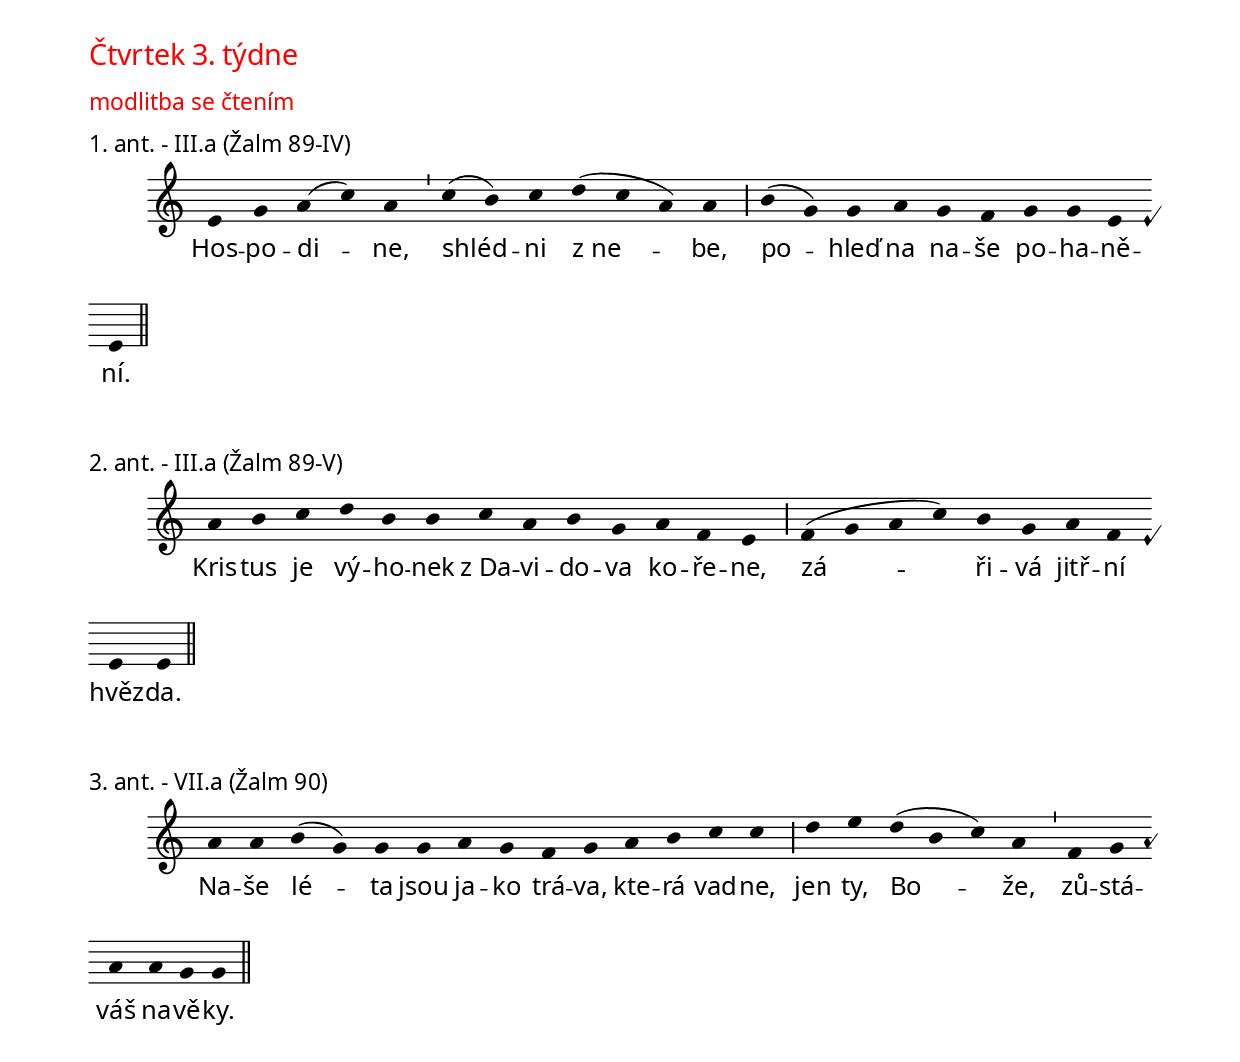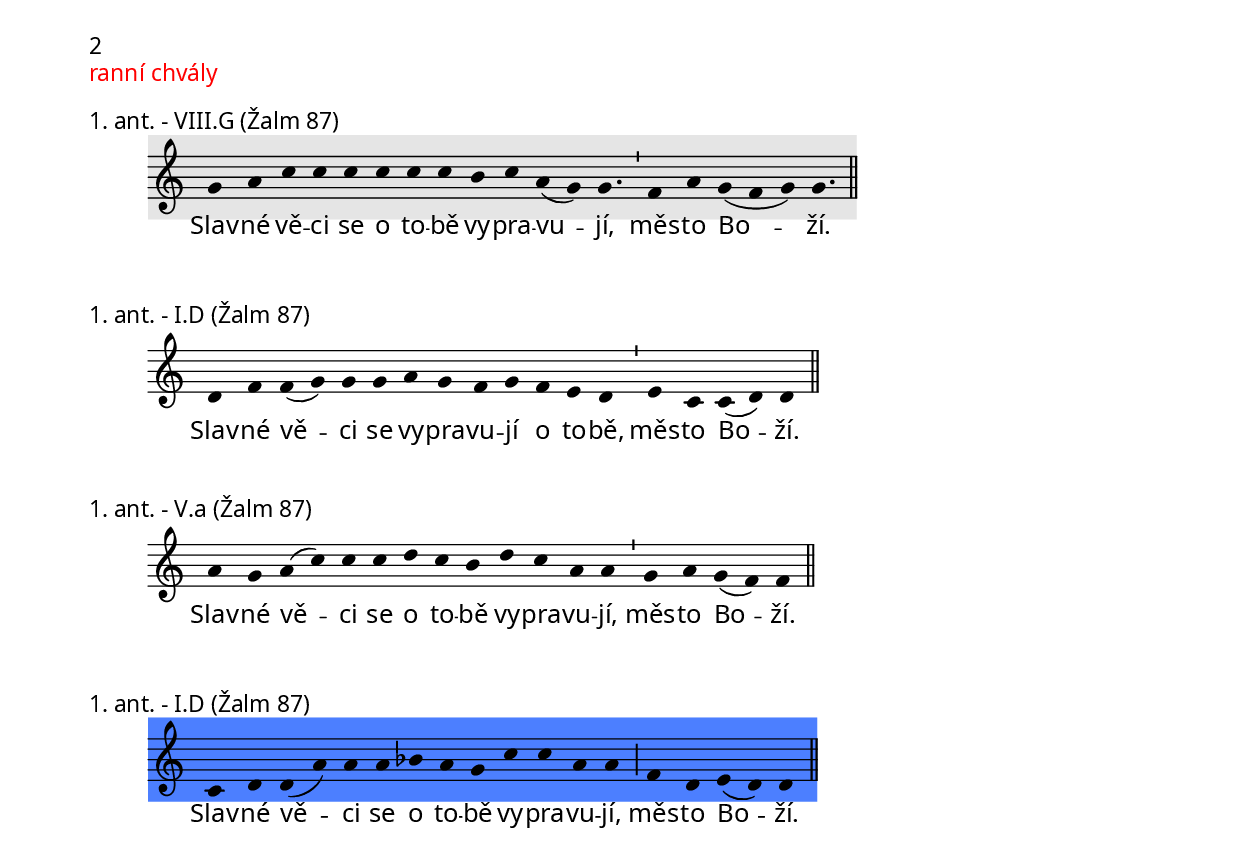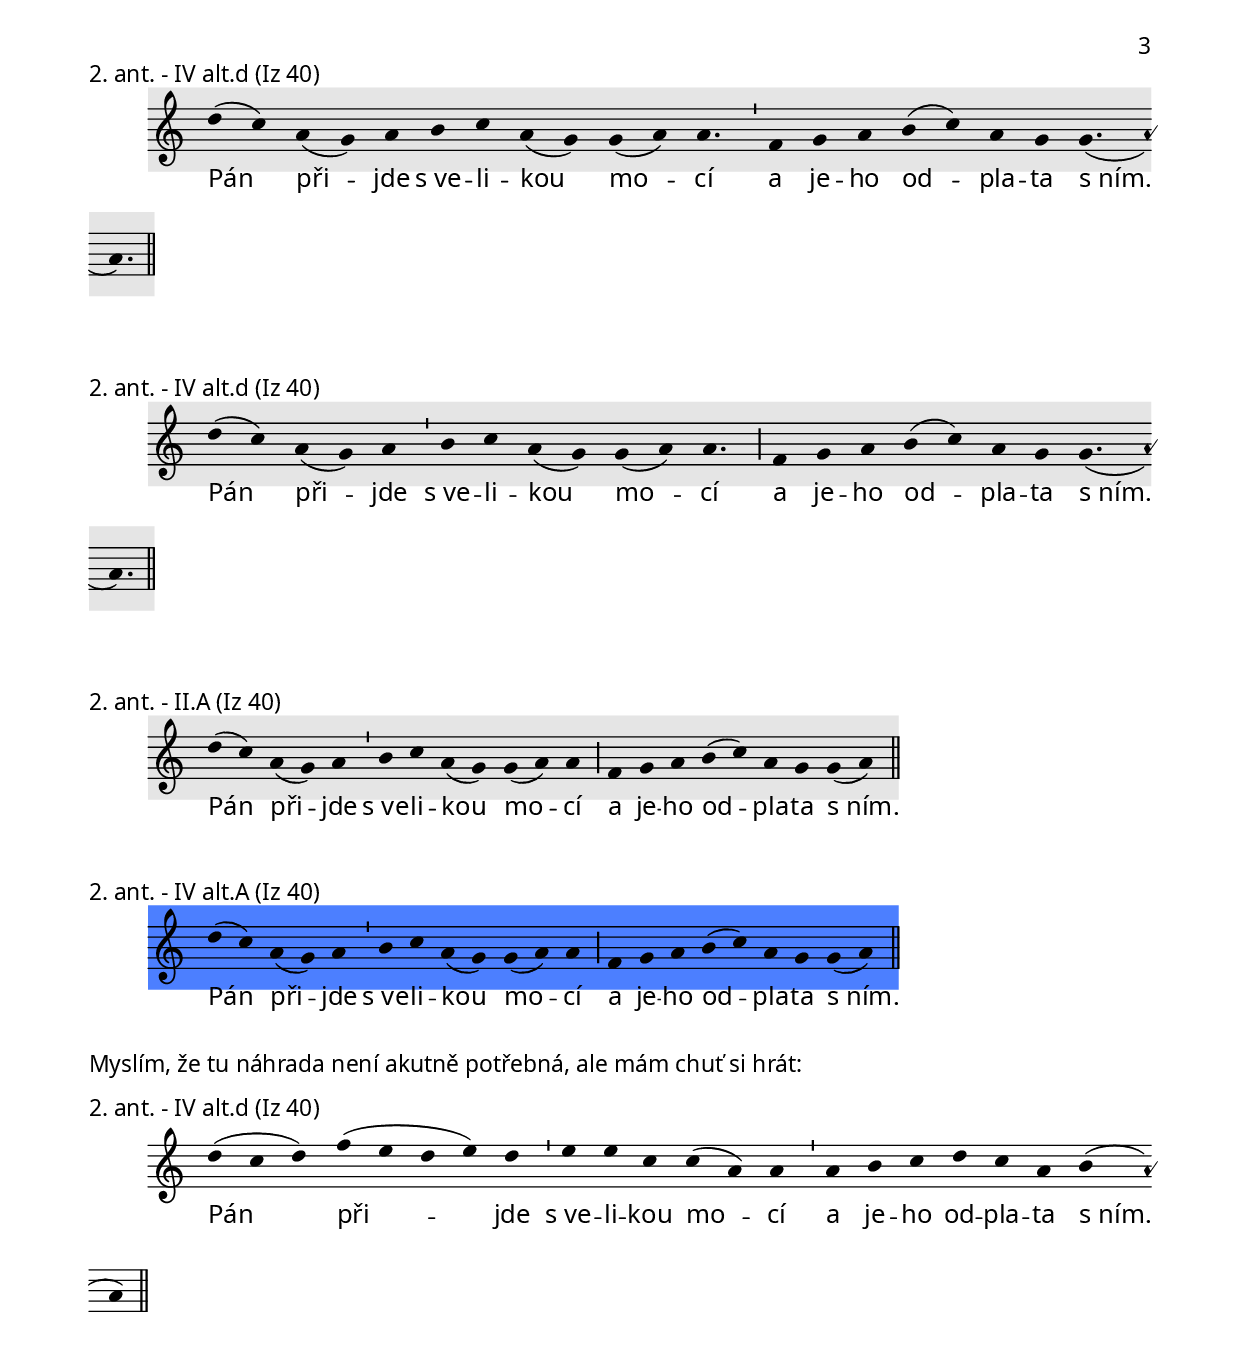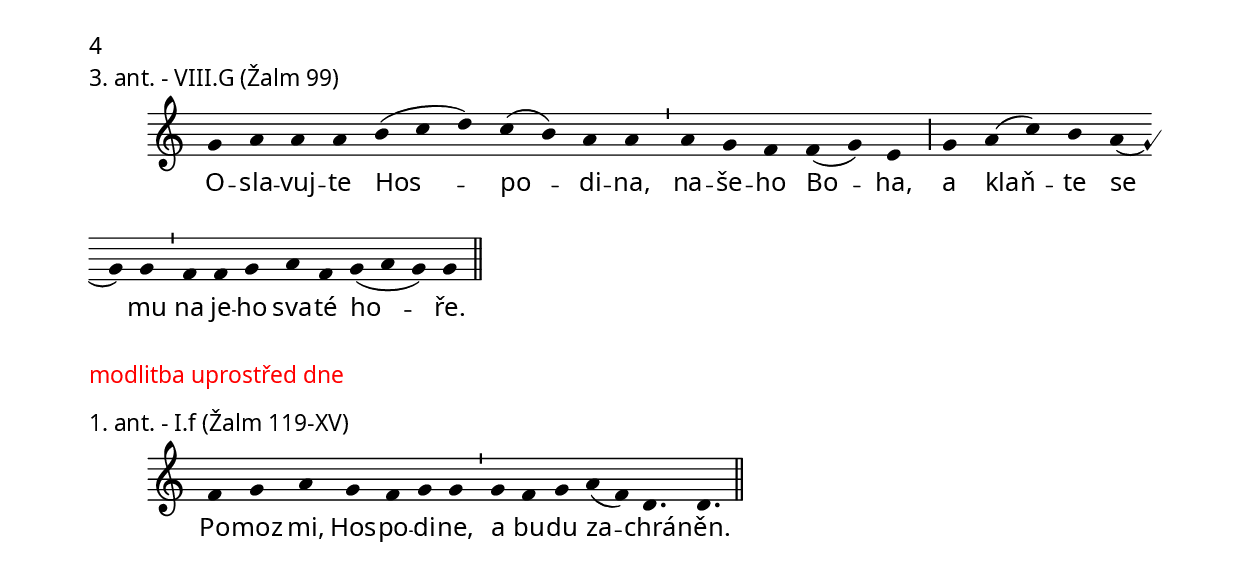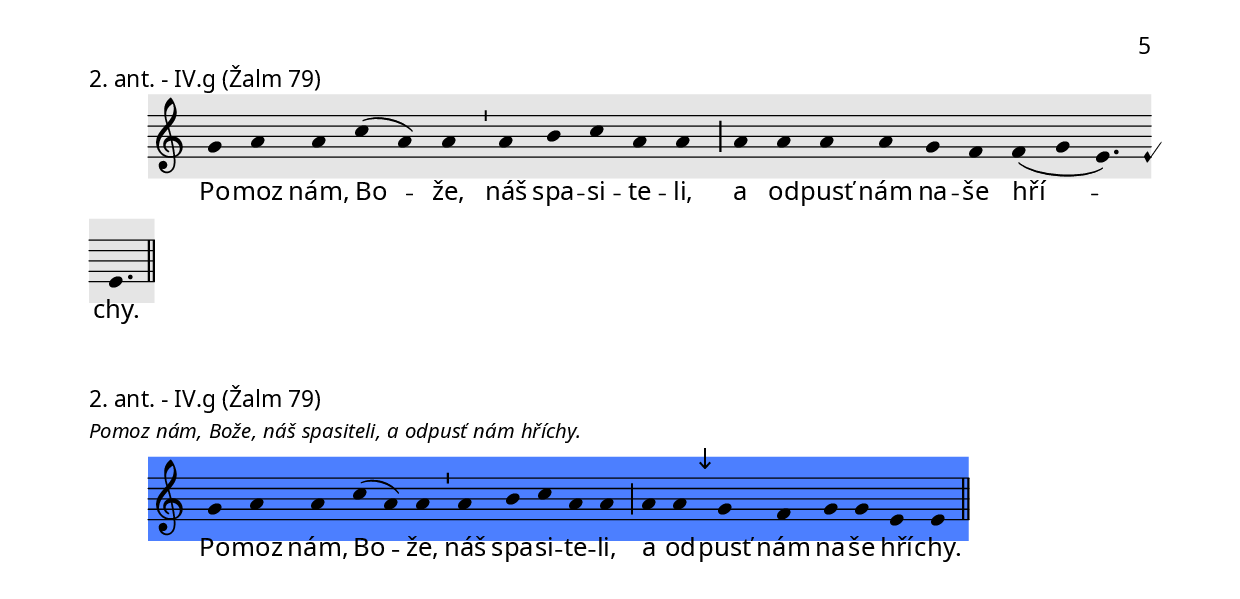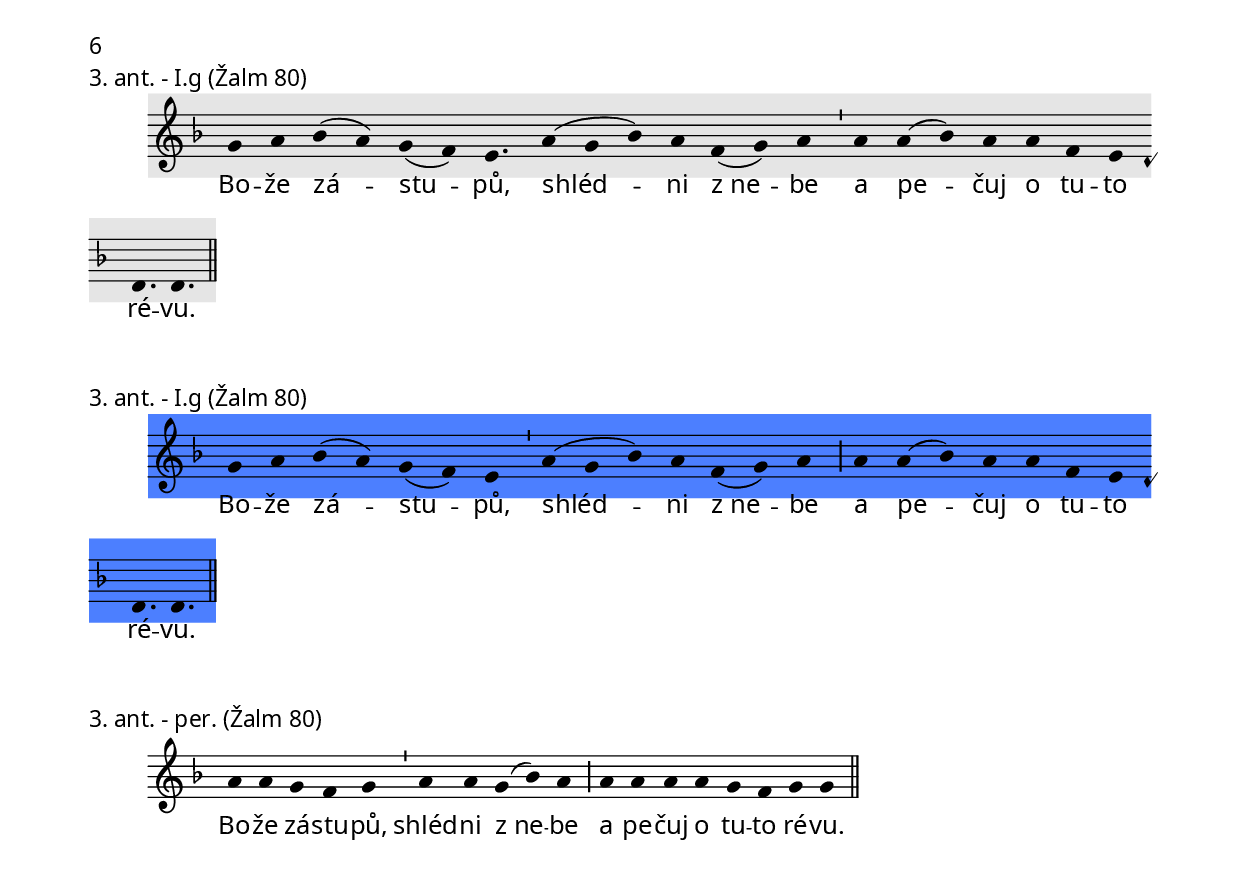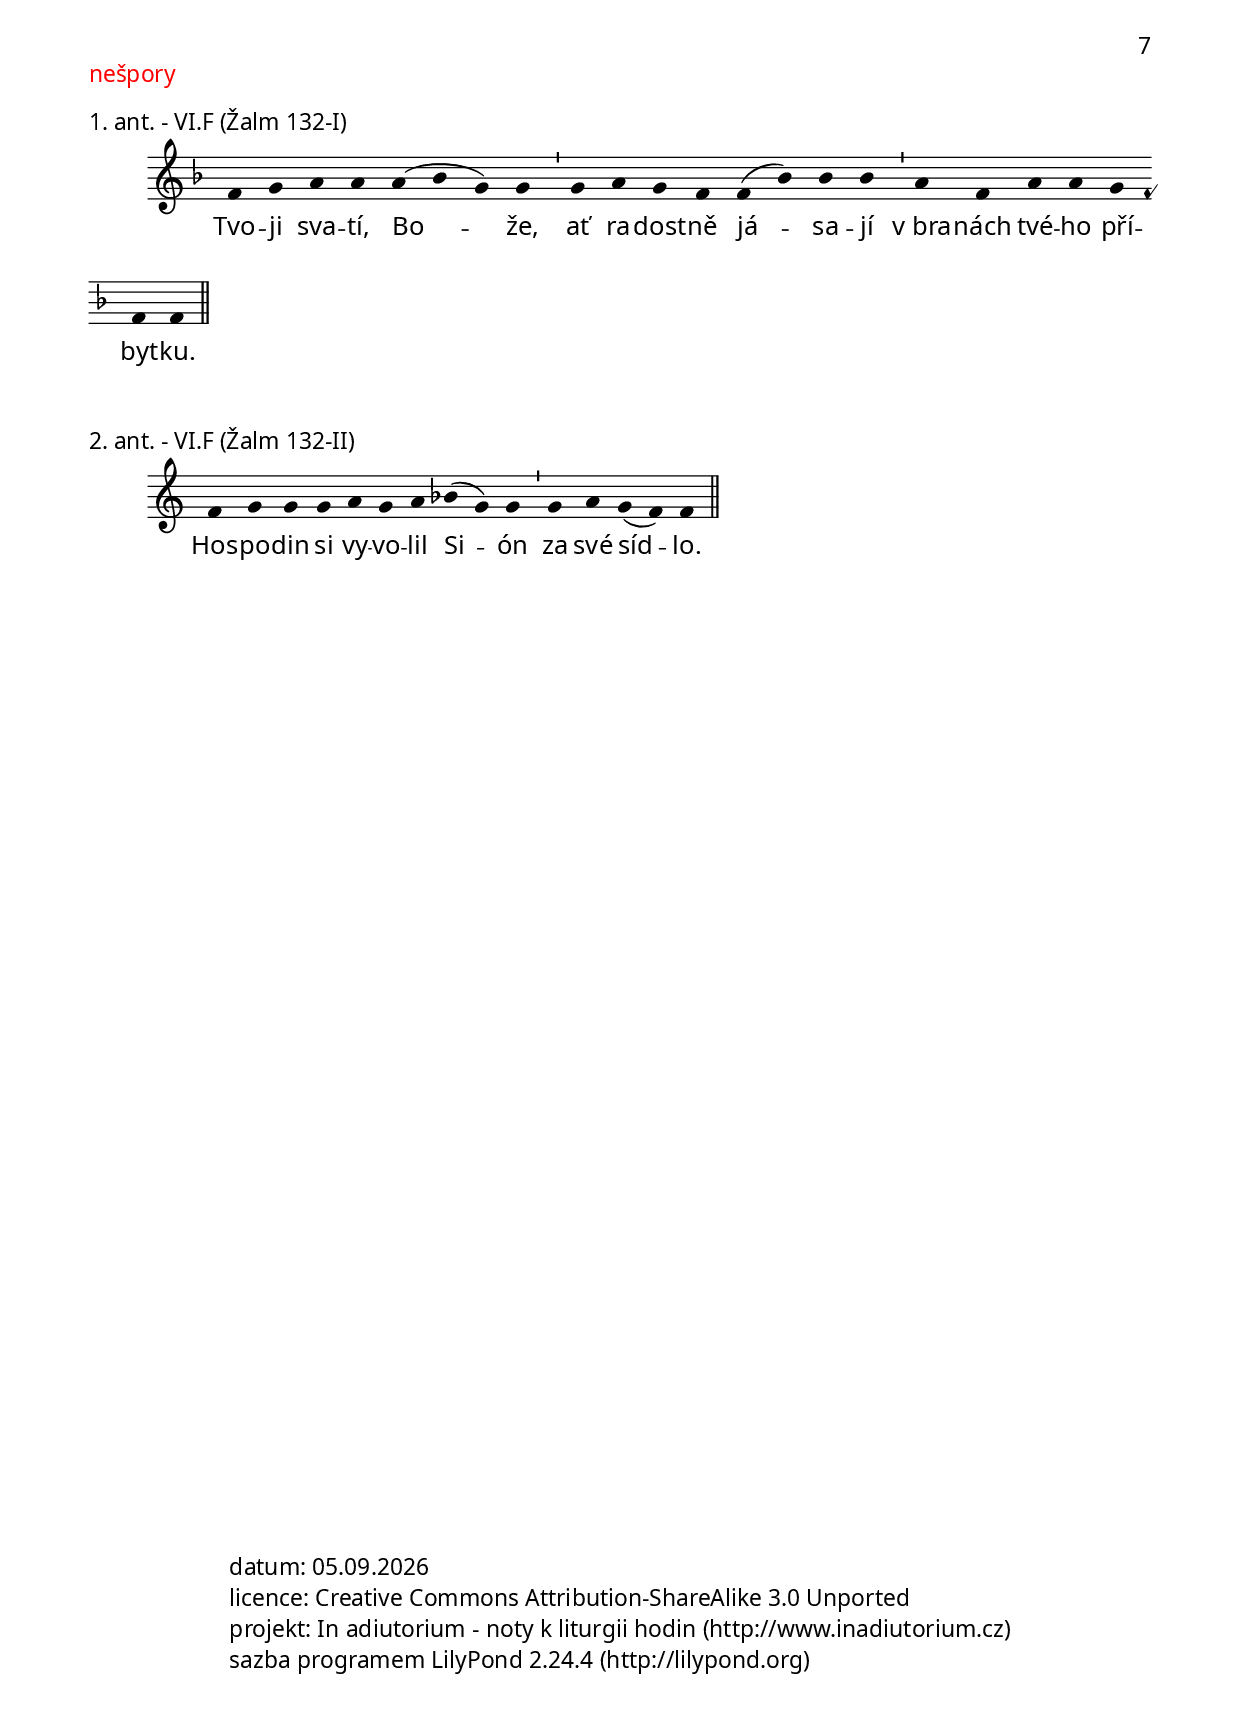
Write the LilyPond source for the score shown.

\include "../spolecne.ly"

\markup {\nadpisDen {Čtvrtek 3. týdne}}

%\markup {\nadpisHodinka {"invitatorium"}}

%\score { \tIctvrtekInvitatorium }

\markup {\nadpisHodinka {"modlitba se čtením"}}

\score {
  \relative c' {
    \choralniRezim
    e4 g a( c) a \barMin c( b) c d( c a) a \barMaior
    b( g) g a g f g g e e \barFinalis
  }
  \addlyrics {
    Hos -- po -- di -- ne, shléd -- ni z_ne -- be,
    po -- hleď na na -- še po -- ha -- ně -- ní.
  }
  \header {
    quid = "1. ant."
    modus = "III"
    differentia = "a"
    psalmus = "Žalm 89-IV"
    id = ""
    piece = \markup {\sestavTitulek}
  }
}

\score {
  \relative c'' {
    \choralniRezim
    a4 b c d b b c a b g a f e \barMaior
    f( g a c) b g a f e e \barFinalis
  }
  \addlyrics {
    Kris -- tus je vý -- ho -- nek z_Da -- vi -- do -- va ko -- ře -- ne,
    zá -- ři -- vá jitř -- ní hvěz -- da.
  }
  \header {
    quid = "2. ant."
    modus = "III"
    differentia = "a"
    psalmus = "Žalm 89-V"
    id = ""
    piece = \markup {\sestavTitulek}
  }
}

\score {
  \relative c'' {
    \choralniRezim
    a4 a b( g) g g a g f g a b c c \barMaior
    d e d( b c) a \barMin f g a a g g \barFinalis
  }
  \addlyrics {
    Na -- še lé -- ta jsou ja -- ko trá -- va, kte -- rá vad -- ne,
    jen ty, Bo -- že, zů -- stá -- váš na -- vě -- ky.
  }
  \header {
    quid = "3. ant."
    modus = "VII"
    differentia = "a"
    psalmus = "Žalm 90"
    id = ""
    piece = \markup {\sestavTitulek}
  }
}

\pageBreak

\markup {\nadpisHodinka {"ranní chvály"}}

\score {
  \relative c'' {
    \zvyraznovacSedy
    \choralniRezim
    g4 a c c c c c c b c a( g) g4. \barMin f4 a g( f g) g4. \barFinalis
  }
  \addlyrics {
    Slav -- né vě -- ci se o to -- bě vy -- pra -- vu -- jí,
    měs -- to Bo -- ží.
  }
  \header {
    quid = "1. ant."
    modus = "VIII"
    differentia = "G"
    psalmus = "Žalm 87"
    id = "rch-ant1"
    piece = \markup {\sestavTitulek}
  }
}

\score {
  \relative c' {
    \choralniRezim
    d4 f f( g) g g a g f g f e d \barMin
    e c c( d) d \barFinalis
  }
  \addlyrics {
    Slav -- né vě -- ci se vy -- pra -- vu -- jí o to -- bě,
    měs -- to Bo -- ží.
  }
  \header {
    quid = "1. ant."
    modus = "I"
    differentia = "D"
    psalmus = "Žalm 87"
    id = "rch-ant1"
    piece = \markup {\sestavTitulek}
  }
}

\score {
  \relative c'' {
    \choralniRezim
    a4 g a( c) c c d c b d c a a \barMin
    g a g( f) f \barFinalis
  }
  \addlyrics {
    Slav -- né vě -- ci se o to -- bě vy -- pra -- vu -- jí,
    měs -- to Bo -- ží.
  }
  \header {
    quid = "1. ant."
    modus = "V"
    differentia = "a"
    psalmus = "Žalm 87"
    id = "rch-ant1"
    piece = \markup {\sestavTitulek}
  }
}

\score {
  \relative c' {
    \zvyraznovacModry
    \choralniRezim
    c4 d d( a') a a bes a g c c a a \barMaior
    f d e( d) d \barFinalis
  }
  \addlyrics {
    Slav -- né vě -- ci se o to -- bě vy -- pra -- vu -- jí,
    měs -- to Bo -- ží.
  }
  \header {
    quid = "1. ant."
    modus = "I"
    differentia = "D"
    psalmus = "Žalm 87"
    id = "rch-ant1"
    piece = \markup {\sestavTitulek}
  }
}

\pageBreak

\score {
  \relative c'' {
    \zvyraznovacSedy
    \choralniRezim
    d4( c) a( g) a b c a( g) g( a) a4. \barMin
    f4 g a b( c) a g g4.( a) \barFinalis
  }
  \addlyrics {
    Pán při -- jde s_ve -- li -- kou mo -- cí
    a je -- ho od -- pla -- ta s_ním.
  }
  \header {
    quid = "2. ant."
    modus = "IV alt"
    differentia = "d"
    psalmus = "Iz 40"
    id = "rch-ant2"
    piece = \markup {\sestavTitulek}
  }
}

\score {
  \relative c'' {
    \zvyraznovacSedy
    \choralniRezim
    d4( c) a( g) a \barMin b c a( g) g( a) a4. \barMaior
    f4 g a b( c) a g g4.( a) \barFinalis
  }
  \addlyrics {
    Pán při -- jde s_ve -- li -- kou mo -- cí
    a je -- ho od -- pla -- ta s_ním.
  }
  \header {
    quid = "2. ant."
    modus = "IV alt"
    differentia = "d"
    psalmus = "Iz 40"
    id = "rch-ant2"
    piece = \markup {\sestavTitulek}
  }
}

\score {
  \relative c'' {
    \zvyraznovacSedy
    \choralniRezim
    d4( c) a( g) a \barMin b c a( g) g( a) a \barMaior
    f4 g a b( c) a g g( a) \barFinalis
  }
  \addlyrics {
    Pán při -- jde s_ve -- li -- kou mo -- cí
    a je -- ho od -- pla -- ta s_ním.
  }
  \header {
    quid = "2. ant."
    modus = "II"
    differentia = "A"
    psalmus = "Iz 40"
    id = "rch-ant2"
    piece = \markup {\sestavTitulek}
  }
}

\score {
  \relative c'' {
    \zvyraznovacModry
    \choralniRezim
    d4( c) a( g) a \barMin b c a( g) g( a) a \barMaior
    f4 g a b( c) a g g( a) \barFinalis
  }
  \addlyrics {
    Pán při -- jde s_ve -- li -- kou mo -- cí
    a je -- ho od -- pla -- ta s_ním.
  }
  \header {
    quid = "2. ant."
    modus = "IV alt"
    differentia = "A"
    psalmus = "Iz 40"
    id = "rch-ant2"
    piece = \markup {\sestavTitulek}
  }
}

\markup{Myslím, že tu náhrada není akutně potřebná, ale mám chuť
si hrát:}

\score {
  \relative c'' {
    \choralniRezim
    d4( c d) f( e d e) d \barMin e e c c( a) a \barMin
    a b c d c a b( a) \barFinalis
  }
  \addlyrics {
    Pán při -- jde s_ve -- li -- kou mo -- cí
    a je -- ho od -- pla -- ta s_ním.
  }
  \header {
    quid = "2. ant."
    modus = "IV alt"
    differentia = "d"
    psalmus = "Iz 40"
    id = "rch-ant2"
    piece = \markup {\sestavTitulek}
  }
}

\pageBreak

\score {
  \relative c'' {
    \choralniRezim
    g4 a a a b( c d) c( b) a a \barMin a g f f( g) e \barMaior
    g a( c) b a( g) g \barMin f f g a f g( a g) g \barFinalis
  }
  \addlyrics {
    O -- sla -- vuj -- te Hos -- po -- di -- na, na -- še -- ho Bo -- ha,
    a klaň -- te se mu na je -- ho sva -- té ho -- ře.
  }
  \header {
    quid = "3. ant."
    modus = "VIII"
    differentia = "G"
    psalmus = "Žalm 99"
    id = "rch-ant3"
    piece = \markup {\sestavTitulek}
  }
}

%\score { \tIctvrtekAntBenedictus }

\markup {\nadpisHodinka {"modlitba uprostřed dne"}}

\score {
  \relative c' {
    \choralniRezim
    f4 g a g f g g \barMin g f g a( f) d4. d \barFinalis
  }
  \addlyrics {
    Po -- moz mi, Hos -- po -- di -- ne, a bu -- du za -- chrá -- něn.
  }
  \header {
    quid = "1. ant."
    modus = "I"
    differentia = "f"
    psalmus = "Žalm 119-XV"
    id = "up-ant1"
    piece = \markup {\sestavTitulek}
  }
}

\pageBreak

\score {
  \relative c'' {
    \zvyraznovacSedy
    \choralniRezim
    g4 a a c( a) a \barMin a b c a a \barMaior
    a a a a g f f( g e4.) e \barFinalis
  }
  \addlyrics {
    Po -- moz nám, Bo -- že, náš spa -- si -- te -- li,
    a od -- pusť nám na -- še hří -- chy.
  }
  \header {
    quid = "2. ant."
    modus = "IV"
    differentia = "g"
    psalmus = "Žalm 79"
    id = "up-ant2"
    piece = \markup {\sestavTitulek}
  }
}

\score {
  \relative c'' {
    \zvyraznovacModry
    \choralniRezim
    g4 a a c( a) a \barMin a b c a a \barMaior
    a a \mark\sipka g f g g e e \barFinalis
  }
  \addlyrics {
    Po -- moz nám, Bo -- že, náš spa -- si -- te -- li,
    a od -- pusť nám na -- še hří -- chy.
  }
  \header {
    textus_approbatus = "Pomoz nám, Bože, náš spasiteli, a odpusť nám hříchy."
    quid = "2. ant."
    modus = "IV"
    differentia = "g"
    psalmus = "Žalm 79"
    id = "up-ant2"
    piece = \markup {\sestavTitulek}
  }
}

\pageBreak

\score {
  \relative c'' {
    \zvyraznovacSedy
    \choralniRezim
    \key f \major
    g4 a bes( a) g( f) e4. a4( g bes) a f( g) a \barMin
    a a( bes) a a f e d4. d \barFinalis
  }
  \addlyrics {
    Bo -- že zá -- stu -- pů, shléd -- ni z_ne -- be a pe -- čuj o tu -- to ré -- vu.
  }
  \header {
    quid = "3. ant."
    modus = "I"
    differentia = "g"
    psalmus = "Žalm 80"
    id = "up-ant3"
    piece = \markup {\sestavTitulek}
  }
}

\score {
  \relative c'' {
    \zvyraznovacModry
    \choralniRezim
    \key f \major
    g4 a bes( a) g( f) e \barMin a4( g bes) a f( g) a \barMaior
    a a( bes) a a f e d4. d \barFinalis
  }
  \addlyrics {
    Bo -- že zá -- stu -- pů, shléd -- ni z_ne -- be
    a pe -- čuj o tu -- to ré -- vu.
  }
  \header {
    quid = "3. ant."
    modus = "I"
    differentia = "g"
    psalmus = "Žalm 80"
    id = "up-ant3"
    piece = \markup {\sestavTitulek}
  }
}

\score {
  \relative c'' {
    \choralniRezim
    \key f \major
    a4 a g f g \barMin a a g( bes) a \barMaior
    a a a a g f g g \barFinalis
  }
  \addlyrics {
    Bo -- že zá -- stu -- pů, shléd -- ni z_ne -- be
    a pe -- čuj o tu -- to ré -- vu.
  }
  \header {
    quid = "3. ant."
    modus = "per"
    differentia = ""
    psalmus = "Žalm 80"
    id = "up-ant3"
    piece = \markup {\sestavTitulek}
  }
}

\pageBreak

\markup {\nadpisHodinka {"nešpory"}}

\score {
  \relative c' {
    \choralniRezim
    \key f \major
    f4 g a a a( bes g) g \barMin g a g f f( bes) bes bes \barMin
    a f a a g f f \barFinalis
  }
  \addlyrics {
    Tvo -- ji sva -- tí, Bo -- že, ať ra -- dost -- ně já -- sa -- jí
    v_bra -- nách tvé -- ho pří -- byt -- ku.
  }
  \header {
    quid = "1. ant."
    modus = "VI"
    differentia = "F"
    psalmus = "Žalm 132-I"
    id = "ne-ant1"
    piece = \markup {\sestavTitulek}
  }
}

\score {
  \relative c' {
    \choralniRezim
    f4 g g g a g a bes( g) g \barMin g a g( f) f \barFinalis
  }
  \addlyrics {
    Hos -- po -- din si vy -- vo -- lil Si -- ón za své síd -- lo.
  }
  \header {
    quid = "2. ant."
    modus = "VI"
    differentia = "F"
    psalmus = "Žalm 132-II"
    id = "ne-ant2"
    piece = \markup {\sestavTitulek}
  }
}

%\score { \tIctvrtekNespAntIII }

%\score { \tIctvrtekAntMagnificat }